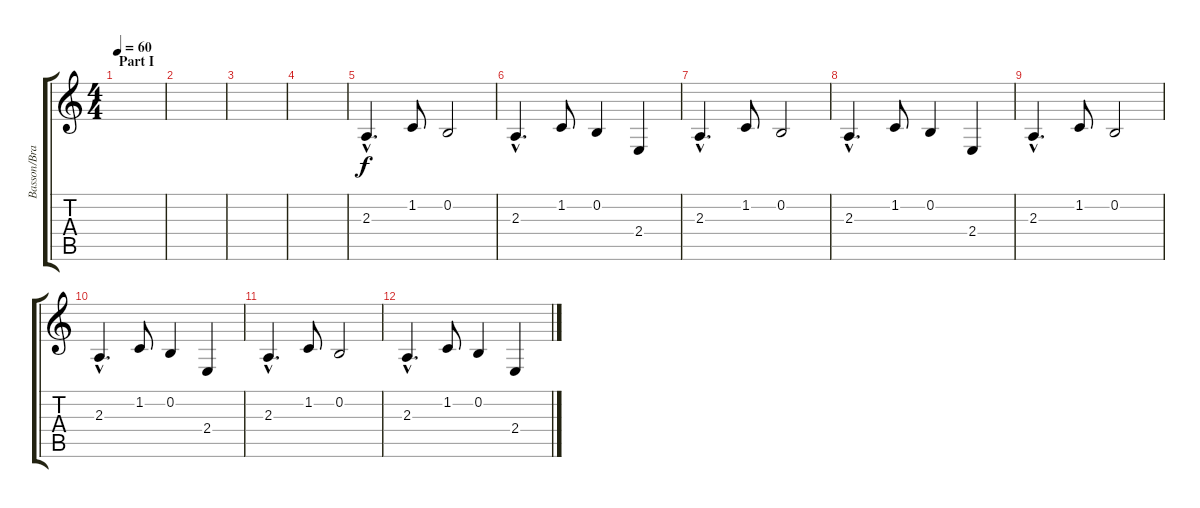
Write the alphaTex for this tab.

\track ("Basson/Brass" "Basson/Bra") {instrument bassoon}
\staff {score tabs}
\tuning (E4 B3 G3 D3 A2 E2) {hide}
\ts (4 4)
\section ("" "Part I")
\tempo 60
\clef g2
\ks c
|
|
|
|
2.3{hac}.4{d} 1.2.8 0.2.2 |
2.3{hac}.4{d} 1.2.8 0.2.4 2.4.4 |
2.3{hac}.4{d} 1.2.8 0.2.2 |
2.3{hac}.4{d} 1.2.8 0.2.4 2.4.4 |
2.3{hac}.4{d} 1.2.8 0.2.2 |
2.3{hac}.4{d} 1.2.8 0.2.4 2.4.4 |
2.3{hac}.4{d} 1.2.8 0.2.2 |
2.3{hac}.4{d} 1.2.8 0.2.4 2.4.4
